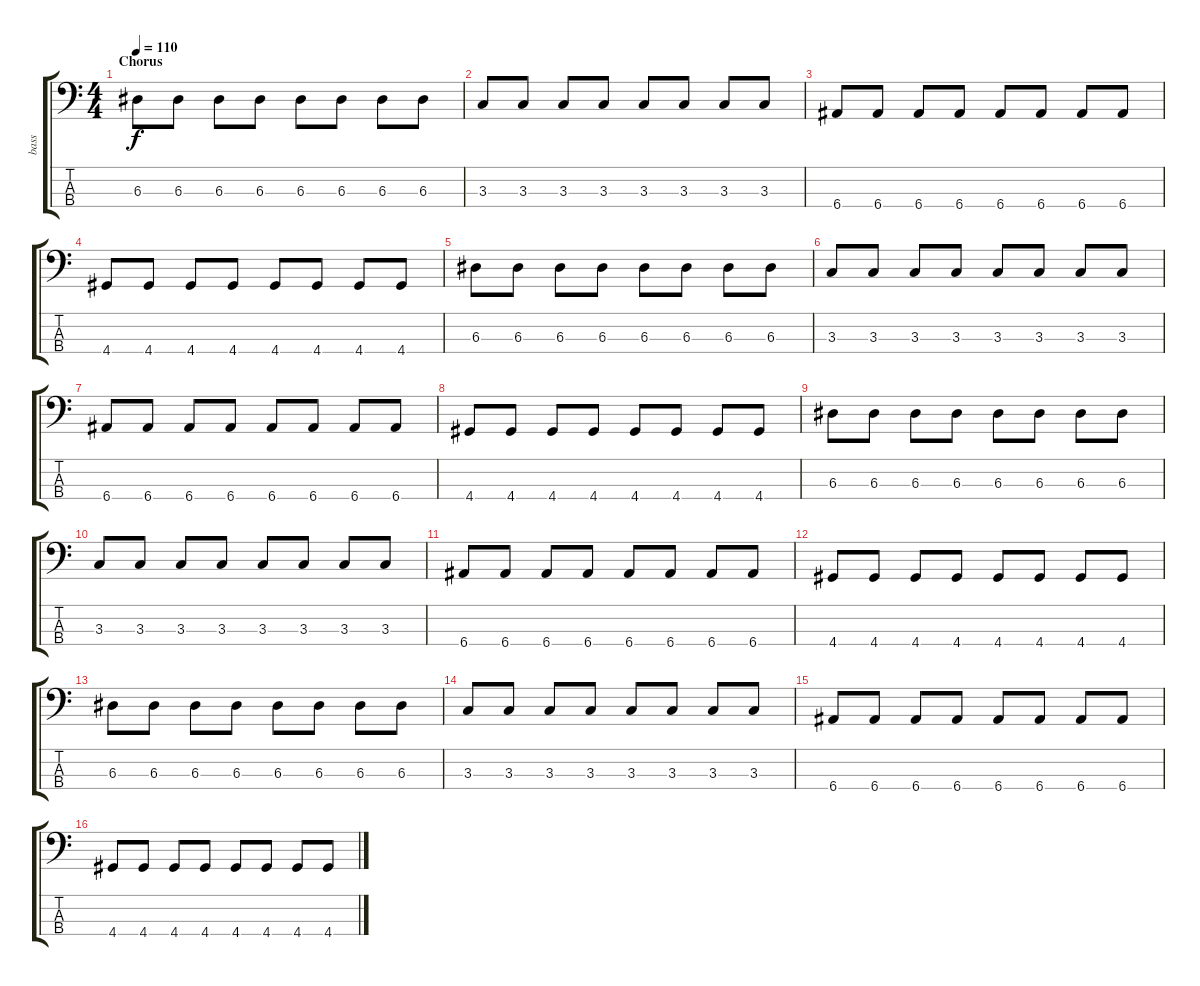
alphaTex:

\track ("bass" "bass") {instrument electricbassfinger}
\staff {score tabs}
\tuning (G2 D2 A1 E1) {hide}
\ts (4 4)
\section ("" "Chorus")
\tempo 110
\clef f4
\ks c
6.3.8{dy f} 6.3.8 6.3.8 6.3.8 6.3.8 6.3.8 6.3.8 6.3.8 |
3.3.8 3.3.8 3.3.8 3.3.8 3.3.8 3.3.8 3.3.8 3.3.8 |
6.4.8 6.4.8 6.4.8 6.4.8 6.4.8 6.4.8 6.4.8 6.4.8 |
4.4.8 4.4.8 4.4.8 4.4.8 4.4.8 4.4.8 4.4.8 4.4.8 |
6.3.8 6.3.8 6.3.8 6.3.8 6.3.8 6.3.8 6.3.8 6.3.8 |
3.3.8 3.3.8 3.3.8 3.3.8 3.3.8 3.3.8 3.3.8 3.3.8 |
6.4.8 6.4.8 6.4.8 6.4.8 6.4.8 6.4.8 6.4.8 6.4.8 |
4.4.8 4.4.8 4.4.8 4.4.8 4.4.8 4.4.8 4.4.8 4.4.8 |
6.3.8 6.3.8 6.3.8 6.3.8 6.3.8 6.3.8 6.3.8 6.3.8 |
3.3.8 3.3.8 3.3.8 3.3.8 3.3.8 3.3.8 3.3.8 3.3.8 |
6.4.8 6.4.8 6.4.8 6.4.8 6.4.8 6.4.8 6.4.8 6.4.8 |
4.4.8 4.4.8 4.4.8 4.4.8 4.4.8 4.4.8 4.4.8 4.4.8 |
6.3.8 6.3.8 6.3.8 6.3.8 6.3.8 6.3.8 6.3.8 6.3.8 |
3.3.8 3.3.8 3.3.8 3.3.8 3.3.8 3.3.8 3.3.8 3.3.8 |
6.4.8 6.4.8 6.4.8 6.4.8 6.4.8 6.4.8 6.4.8 6.4.8 |
4.4.8 4.4.8 4.4.8 4.4.8 4.4.8 4.4.8 4.4.8 4.4.8
